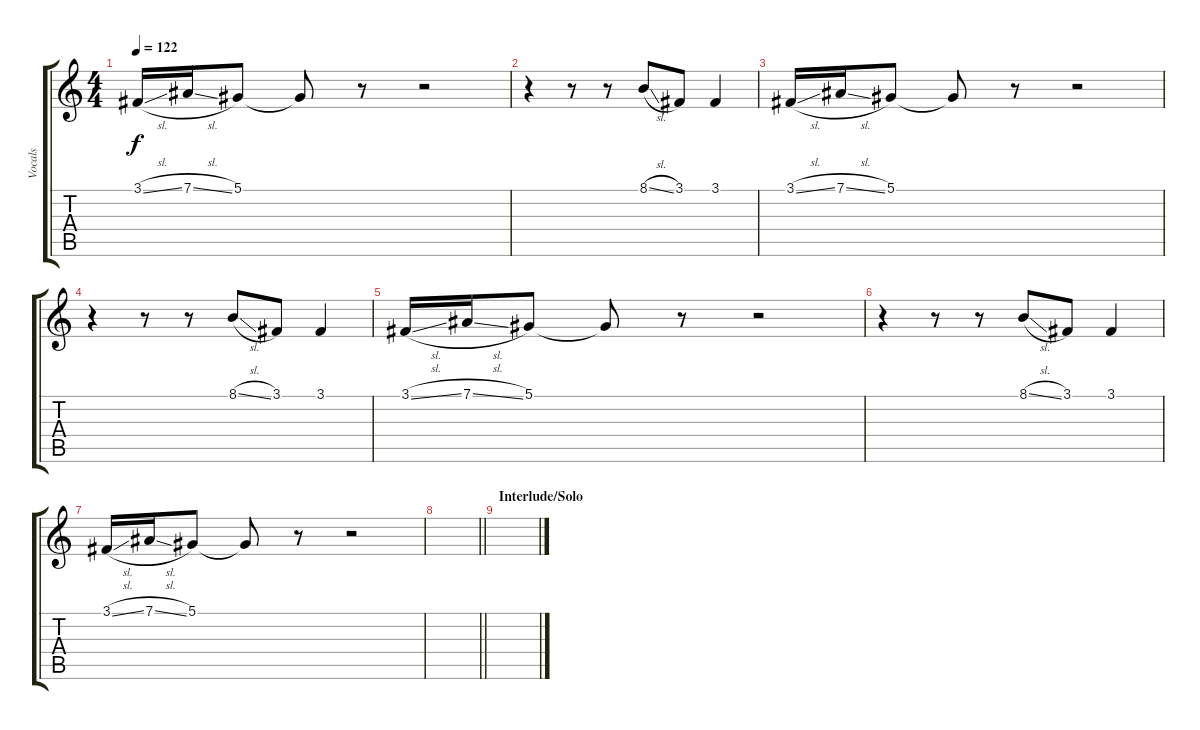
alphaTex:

\track ("Vocals" "Vocals") {instrument lead2sawtooth}
\staff {score tabs}
\tuning (Eb4 Bb3 Gb3 Db3 Ab2 Eb2) {hide}
\ts (4 4)
\tempo 122
\clef g2
\ks c
3.1{sl}.16{dy f} 7.1{sl}.16 5.1.8 5.1{t}.8 r.8 r.2 |
r.4 r.8 r.8 8.1{sl}.8 3.1.8 3.1.4 |
3.1{sl}.16 7.1{sl}.16 5.1.8 5.1{t}.8 r.8 r.2 |
r.4 r.8 r.8 8.1{sl}.8 3.1.8 3.1.4 |
3.1{sl}.16 7.1{sl}.16 5.1.8 5.1{t}.8 r.8 r.2 |
r.4 r.8 r.8 8.1{sl}.8 3.1.8 3.1.4 |
3.1{sl}.16 7.1{sl}.16 5.1.8 5.1{t}.8 r.8 r.2 |
\barLineRight lightlight
|
\section ("" "Interlude/Solo")
